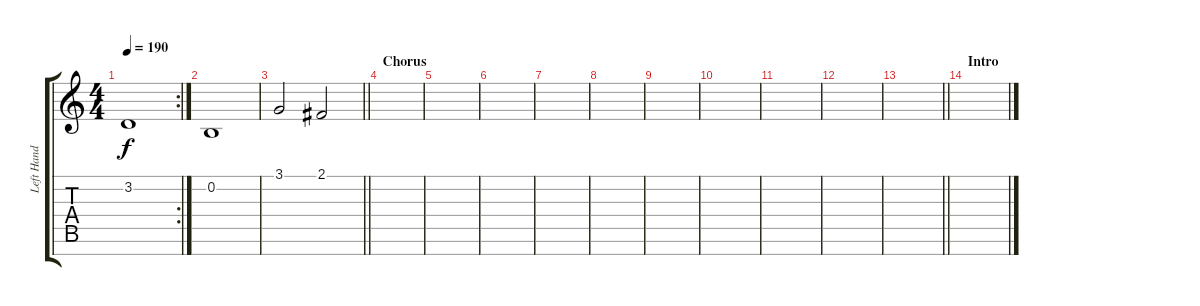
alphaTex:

\track ("Left Hand" "Left Hand") {instrument lead2sawtooth}
\staff {score tabs}
\tuning (E4 B3 G3 D3 A2 E2 B1) {hide}
\rc 2
\ts (4 4)
\tempo 190
\clef g2
\ks c
3.2.1{dy f} |
0.2.1{volume 13} |
\barLineRight lightlight
3.1.2 2.1.2 |
\section ("" "Chorus")
|
|
|
|
|
|
|
|
|
\barLineRight lightlight
|
\section ("" "Intro")
